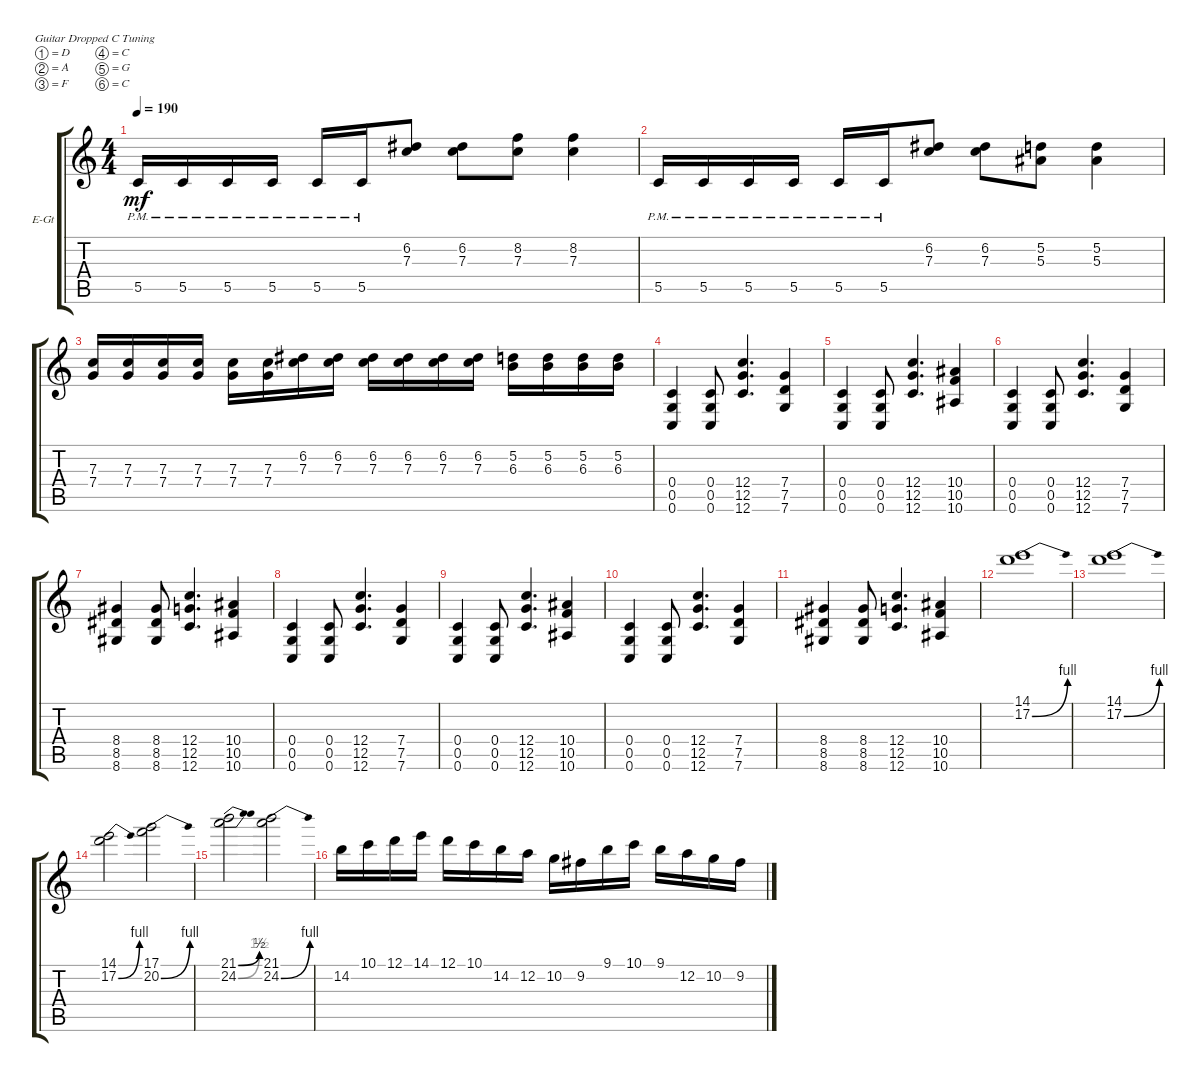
\defaultSystemsLayout 4
\bracketExtendMode groupsimilarinstruments
\firstSystemTrackNameOrientation horizontal
\otherSystemsTrackNameOrientation horizontal
\track ("Electric Guitar" "E-Gt") {instrument distortionguitar}
\staff {score tabs}
\tuning (D4 A3 F3 C3 G2 C2)
\ts (4 4)
\tempo 190
\clef g2
\ks c
5.5{pm}.16{dy mf} 5.5{pm}.16 5.5{pm}.16 5.5{pm}.16 5.5{pm}.16 5.5{pm}.16 (7.3 6.2).8 (7.3 6.2).8 (7.3 8.2).8 (7.3 8.2).4 |
5.5{pm}.16 5.5{pm}.16 5.5{pm}.16 5.5{pm}.16 5.5{pm}.16 5.5{pm}.16 (7.3 6.2).8 (7.3 6.2).8 (5.3 5.2).8 (5.3 5.2).4 |
(7.4 7.3).16 (7.4 7.3).16 (7.4 7.3).16 (7.4 7.3).16 (7.4 7.3).16 (7.4 7.3).16 (7.3 6.2).16 (7.3 6.2).16 (7.3 6.2).16 (7.3 6.2).16 (7.3 6.2).16 (7.3 6.2).16 (6.3 5.2).16 (6.3 5.2).16 (6.3 5.2).16 (6.3 5.2).16 |
(0.5 0.4 0.6).4 (0.6 0.5 0.4).8 (12.6 12.5 12.4).4{d} (7.6 7.5 7.4).4 |
(0.5 0.4 0.6).4 (0.6 0.5 0.4).8 (12.6 12.5 12.4).4{d} (10.6 10.5 10.4).4 |
(0.5 0.4 0.6).4 (0.6 0.5 0.4).8 (12.6 12.5 12.4).4{d} (7.6 7.5 7.4).4 |
(8.6 8.5 8.4).4 (8.6 8.5 8.4).8 (12.6 12.5 12.4).4{d} (10.6 10.5 10.4).4 |
(0.5 0.4 0.6).4 (0.6 0.5 0.4).8 (12.6 12.5 12.4).4{d} (7.6 7.5 7.4).4 |
(0.5 0.4 0.6).4 (0.6 0.5 0.4).8 (12.6 12.5 12.4).4{d} (10.6 10.5 10.4).4 |
(0.5 0.4 0.6).4 (0.6 0.5 0.4).8 (12.6 12.5 12.4).4{d} (7.6 7.5 7.4).4 |
(8.6 8.5 8.4).4 (8.6 8.5 8.4).8 (12.6 12.5 12.4).4{d} (10.6 10.5 10.4).4 |
(14.1 17.2{be (bend 0 0 15 4)}).1 |
(14.1 17.2{be (bend 0 0 15 4)}).1 |
(14.1 17.2{be (bend 0 0 15 4)}).2 (20.2{be (bend 0 0 15 4)} 17.1).2 |
(24.2{be (bend 0 0 18 6)} 21.1{be (bend 0 0 15 2)}).2 (24.2{be (bend 0 0 15 4)} 21.1).2 |
14.2.16 10.1.16 12.1.16 14.1.16 12.1.16 10.1.16 14.2.16 12.2.16 10.2.16 9.2.16 9.1.16 10.1.16 9.1.16 12.2.16 10.2.16 9.2.16
